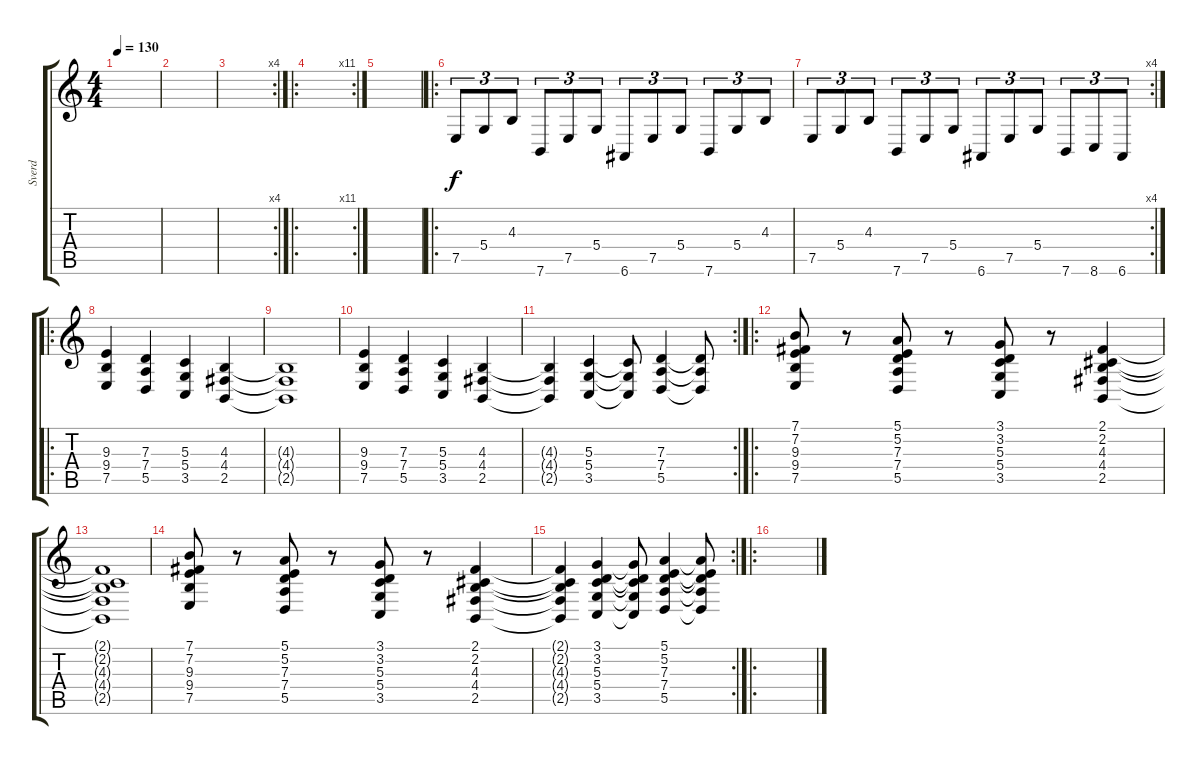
\track ("Sverd" "Sverd") {instrument tremolostrings}
\staff {score tabs}
\tuning (E4 B3 G3 D3 A2 E2) {hide}
\ts (4 4)
\tempo 130
\clef g2
\ks c
|
|
\rc 4
|
\ro
\rc 11
|
|
\ro
7.5.8{tu (3 2) instrument brightacousticpiano} 5.4.8{tu (3 2)} 4.3.8{tu (3 2)} 7.6.8{tu (3 2)} 7.5.8{tu (3 2)} 5.4.8{tu (3 2)} 6.6.8{tu (3 2)} 7.5.8{tu (3 2)} 5.4.8{tu (3 2)} 7.6.8{tu (3 2)} 5.4.8{tu (3 2)} 4.3.8{tu (3 2)} |
\rc 4
7.5.8{tu (3 2)} 5.4.8{tu (3 2)} 4.3.8{tu (3 2)} 7.6.8{tu (3 2)} 7.5.8{tu (3 2)} 5.4.8{tu (3 2)} 6.6.8{tu (3 2)} 7.5.8{tu (3 2)} 5.4.8{tu (3 2)} 7.6.8{tu (3 2)} 8.6.8{tu (3 2)} 6.6.8{tu (3 2)} |
\ro
(9.3 9.4 7.5).4{volume 12 instrument brasssection} (7.3 7.4 5.5).4 (5.3 5.4 3.5).4 (4.3 4.4 2.5).4 |
(4.3{t} 4.4{t} 2.5{t}).1 |
(9.3 9.4 7.5).4 (7.3 7.4 5.5).4 (5.3 5.4 3.5).4 (4.3 4.4 2.5).4 |
\rc 2
(4.3{t} 4.4{t} 2.5{t}).4 (5.3 5.4 3.5).4 (5.3{t} 5.4{t} 3.5{t}).8 (7.3 7.4 5.5).4 (7.3{t} 7.4{t} 5.5{t}).8 |
\ro
(7.1 7.2 9.3 9.4 7.5).8{volume 16 instrument choiraahs} r.8 (5.1 5.2 7.3 7.4 5.5).8 r.8 (3.1 3.2 5.3 5.4 3.5).8 r.8 (2.1 2.2 4.3 4.4 2.5).4 |
(2.1{t} 2.2{t} 4.3{t} 4.4{t} 2.5{t}).1 |
(7.1 7.2 9.3 9.4 7.5).8 r.8 (5.1 5.2 7.3 7.4 5.5).8 r.8 (3.1 3.2 5.3 5.4 3.5).8 r.8 (2.1 2.2 4.3 4.4 2.5).4 |
\rc 2
(2.1{t} 2.2{t} 4.3{t} 4.4{t} 2.5{t}).4 (3.1 3.2 5.3 5.4 3.5).4 (3.1{t} 3.2{t} 5.3{t} 5.4{t} 3.5{t}).8 (5.1 5.2 7.3 7.4 5.5).4 (5.1{t} 5.2{t} 7.3{t} 7.4{t} 5.5{t}).8 |
\ro
